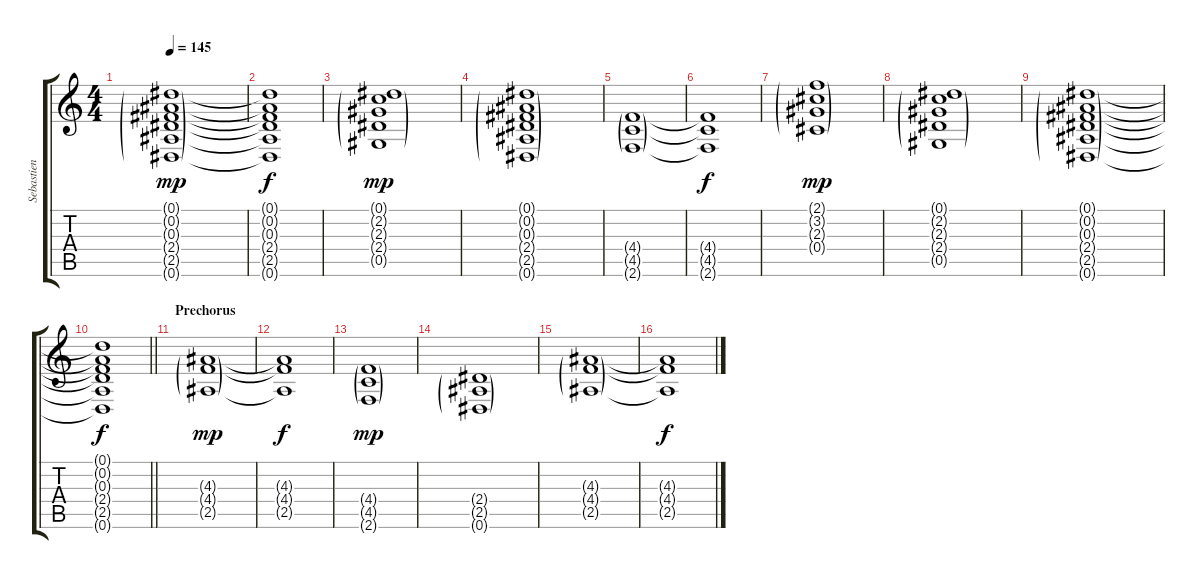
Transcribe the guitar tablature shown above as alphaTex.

\track ("Sebastien" "Sebastien") {instrument overdrivenguitar}
\staff {score tabs}
\tuning (Eb4 Bb3 Gb3 Db3 Ab2 Eb2) {hide}
\ts (4 4)
\tempo 145
\clef g2
\ks c
(0.1{g} 0.2{g} 0.3{g} 2.4{g} 2.5{g} 0.6{g}).1{dy mp} |
(0.1{t} 0.2{t} 0.3{t} 2.4{t} 2.5{t} 0.6{t}).1{dy f} |
(0.1{g} 2.2{g} 2.3{g} 2.4{g} 0.5{g}).1{dy mp} |
(0.1{g} 0.2{g} 0.3{g} 2.4{g} 2.5{g} 0.6{g}).1 |
(4.4{g} 4.5{g} 2.6{g}).1 |
(4.4{t} 4.5{t} 2.6{t}).1{dy f} |
(2.1{g} 3.2{g} 2.3{g} 0.4{g}).1{dy mp} |
(0.1{g} 2.2{g} 2.3{g} 2.4{g} 0.5{g}).1 |
(0.1{g} 0.2{g} 0.3{g} 2.4{g} 2.5{g} 0.6{g}).1 |
\barLineRight lightlight
(0.1{t} 0.2{t} 0.3{t} 2.4{t} 2.5{t} 0.6{t}).1{dy f} |
\section ("" "Prechorus")
(4.3{g} 4.4{g} 2.5{g}).1{dy mp} |
(4.3{t} 4.4{t} 2.5{t}).1{dy f} |
(4.4{g} 4.5{g} 2.6{g}).1{dy mp} |
(2.4{g} 2.5{g} 0.6{g}).1 |
(4.3{g} 4.4{g} 2.5{g}).1 |
(4.3{t} 4.4{t} 2.5{t}).1{dy f}
